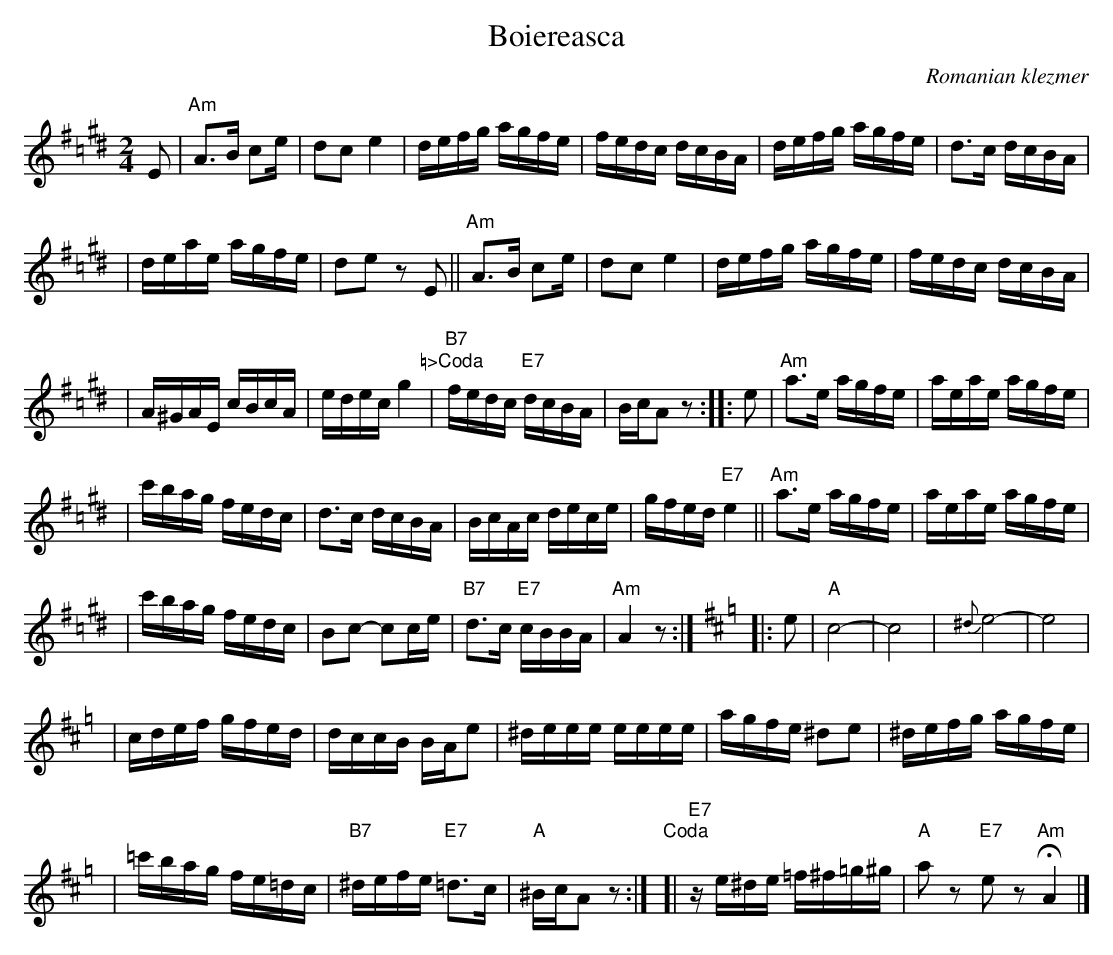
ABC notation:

X:1
T: Boiereasca
O: Romanian klezmer
M: 2/4
L: 1/16
K: A^f=c^d
E2 \
| "Am"A3B c2e | d2c2 e4 \
| defg agfe | fedc dcBA \
| defg agfe | d3c dcBA |
| deae agfe | d2e2 z2E2 \
|| "Am"A3B c2e | d2c2 e4 \
| defg agfe | fedc dcBA |
| A^GAE cBcA | edec g4 \
"\=>Coda"\
| "B7"fedc "E7"dcBA | BcA2 z2 \
:: e2 \
| "Am"a3e agfe | aeae agfe |
| c'bag fedc | d3c dcBA \
| BcAc dece | gfed "E7"e4 \
|| "Am"a3e agfe | aeae agfe |
| c'bag fedc | B2c2- c2ce \
| "B7"d3c "E7"cBBA | "Am"A4 z2 :|[K:Amix=g]\
|: e2 \
| "A"c8- | c8 \
| {^d}e8- | e8 |
| cdef gfed | dccB BAe2 \
| ^deee eeee | agfe ^d2e2 \
| ^defg agfe |
| =c'bag fe=dc \
| "B7"^defe "E7"=d3c | "A"^BcA2 z2 :|\
"Coda"\
[| "E7"ze^de =f^f=g^g | "A"a2z2 "E7"e2z2 "Am"HA4 |]
